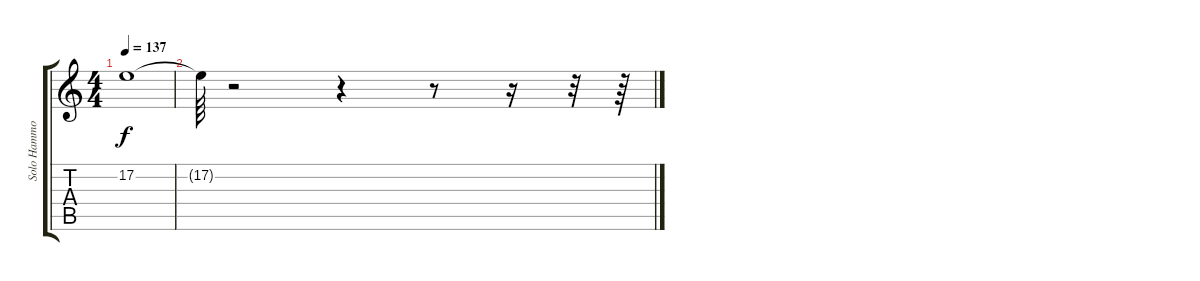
\track ("Solo Hammond" "Solo Hammo") {instrument rockorgan}
\staff {score tabs}
\tuning (E4 B3 G3 D3 A2 E2) {hide}
\ts (4 4)
\tempo 137
\clef g2
\ks c
17.2{t}.1{dy f} |
17.2{t}.64 r.2 r.4 r.8 r.16 r.32 r.64
